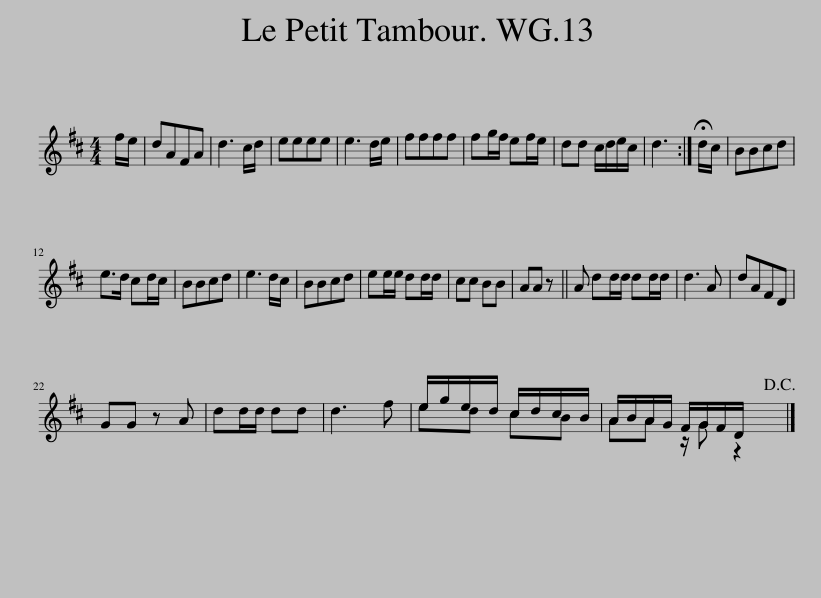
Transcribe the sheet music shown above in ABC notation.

X:1
%%score ( 1 2 )
L:1/8
M:4/4
I:linebreak $
K:D
V:1 treble
V:2 treble
V:1
 f/e/ | dAFA | d3 c/d/ | eeee | e3 d/e/ | %5
 ffff | fg/f/ ef/e/ | dd c/d/e/c/ | d3 :| !fermata!d/c/ | %10
 BBcd |$ e>d cd/c/ | BBcd | e3 d/c/ | BBcd | %15
 ee/e/ dd/d/ | cc BB | AA z || A dd/d/ dd/d/ | d3 A | %20
 dAFD |$ GG z A | dd/d/ dd | d3 f | e/g/e/d/ c/d/c/B/ | %25
 A/B/A/G/ F/G/F/D/ x3/2!D.C.! |] %26
V:2
 x | x4 | x4 | x4 | x4 | %5
 x4 | x4 | x4 | x3 :| x | %10
 x4 |$ x4 | x4 | x4 | x4 | %15
 x4 | x4 | x3 || x5 | x4 | %20
 x4 |$ x4 | x4 | x4 | ed cB | %25
 AA z/ G z2 |] %26
